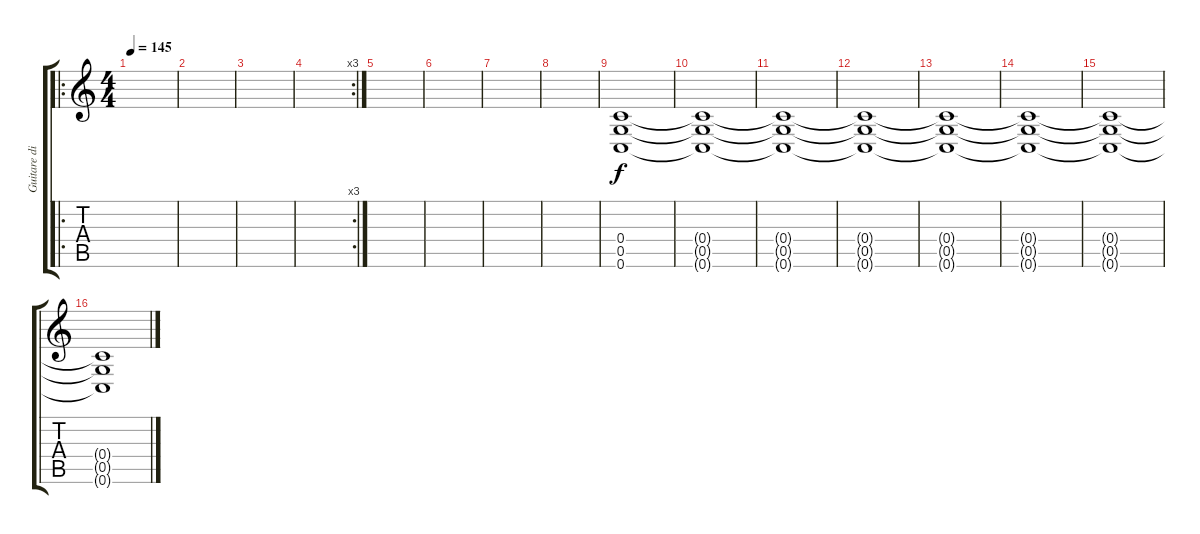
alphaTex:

\track ("Guitare disto" "Guitare di") {instrument distortionguitar}
\staff {score tabs}
\tuning (D4 A3 F3 C3 G2 C2) {hide}
\ro
\ts (4 4)
\tempo 145
\clef g2
\ks c
|
|
|
\rc 3
|
|
|
|
|
(0.4 0.5 0.6).1 |
(0.4{t} 0.5{t} 0.6{t}).1 |
(0.4{t} 0.5{t} 0.6{t}).1 |
(0.4{t} 0.5{t} 0.6{t}).1 |
(0.4{t} 0.5{t} 0.6{t}).1 |
(0.4{t} 0.5{t} 0.6{t}).1 |
(0.4{t} 0.5{t} 0.6{t}).1{volume 0} |
(0.4{t} 0.5{t} 0.6{t}).1
